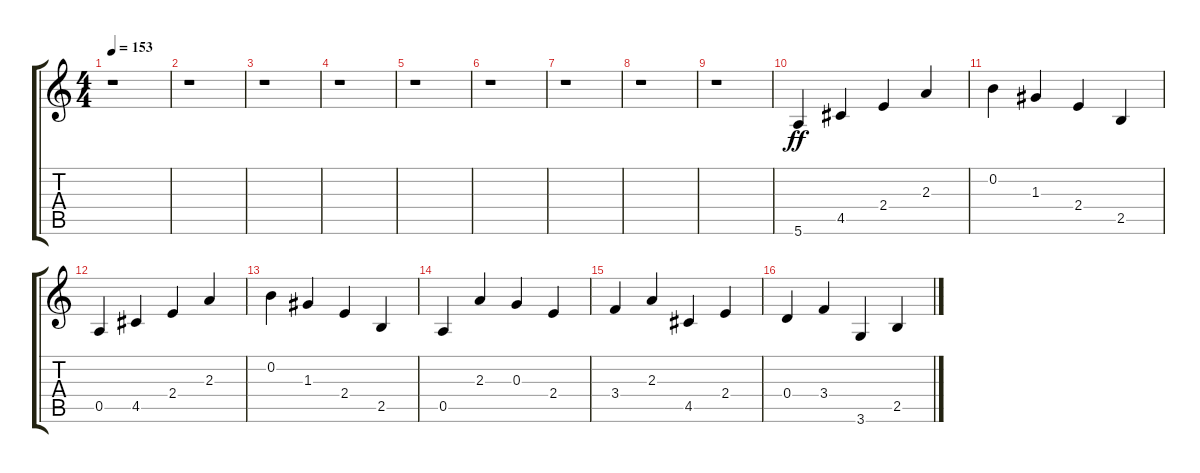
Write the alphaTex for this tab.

\track "" {instrument acousticguitarnylon}
\staff {score tabs}
\tuning (E4 B3 G3 D3 A2 E2) {hide}
\ts (4 4)
\tempo 153
\clef g2
\ks c
r.1{dy ff} |
r.1 |
r.1 |
r.1 |
r.1 |
r.1 |
r.1 |
r.1 |
r.1 |
5.6.4 4.5.4 2.4.4 2.3.4 |
0.2.4 1.3.4 2.4.4 2.5.4 |
0.5.4 4.5.4 2.4.4 2.3.4 |
0.2.4 1.3.4 2.4.4 2.5.4 |
0.5.4 2.3.4 0.3.4 2.4.4 |
3.4.4 2.3.4 4.5.4 2.4.4 |
0.4.4 3.4.4 3.6.4 2.5.4
